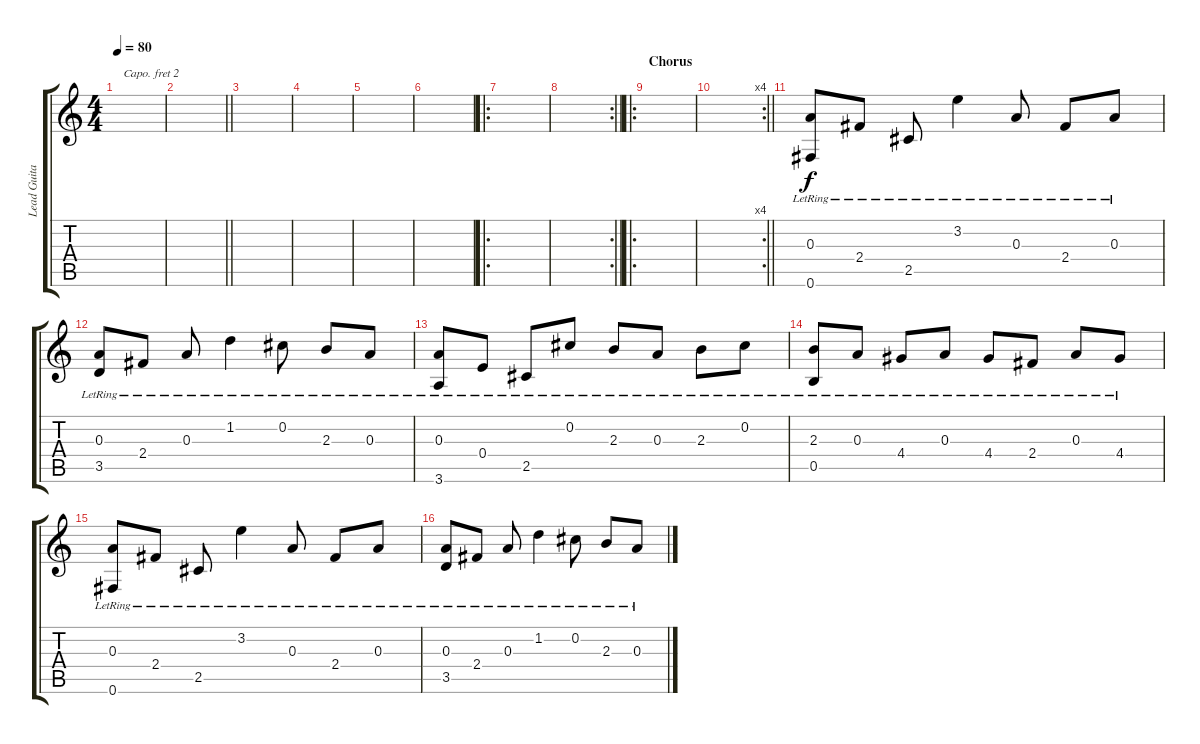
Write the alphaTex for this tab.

\track ("Lead Guitar (Acou)" "Lead Guita") {instrument acousticguitarsteel}
\staff {score tabs}
\capo 2
\tuning (E4 B3 G3 D3 A2 E2) {hide}
\ts (4 4)
\tempo 80
\clef g2
\ks c
|
\barLineRight lightlight
|
|
|
|
|
\ro
|
\rc 2
\barLineRight lightlight
|
\ro
\section ("" "Chorus")
|
\rc 4
\barLineRight lightlight
|
(0.3{lr} 0.6{lr}).8 2.4{lr}.8 2.5{lr}.8 3.2{lr}.4 0.3{lr}.8 2.4{lr}.8 0.3{lr}.8 |
(0.3{lr} 3.5{lr}).8 2.4{lr}.8 0.3{lr}.8 1.2{lr}.4 0.2{lr}.8 2.3{lr}.8 0.3{lr}.8 |
(0.3{lr} 3.6{lr}).8 0.4{lr}.8 2.5{lr}.8 0.2{lr}.8 2.3{lr}.8 0.3{lr}.8 2.3{lr}.8 0.2{lr}.8 |
(2.3{lr} 0.5{lr}).8 0.3{lr}.8 4.4{lr}.8 0.3{lr}.8 4.4{lr}.8 2.4{lr}.8 0.3{lr}.8 4.4{lr}.8 |
(0.3{lr} 0.6{lr}).8 2.4{lr}.8 2.5{lr}.8 3.2{lr}.4 0.3{lr}.8 2.4{lr}.8 0.3{lr}.8 |
(0.3{lr} 3.5{lr}).8 2.4{lr}.8 0.3{lr}.8 1.2{lr}.4 0.2{lr}.8 2.3{lr}.8 0.3{lr}.8
